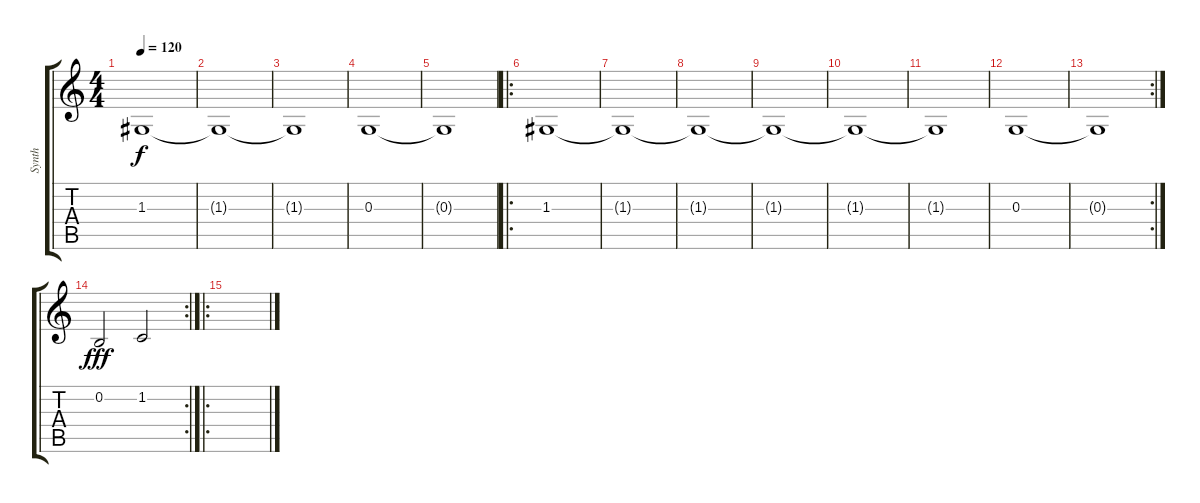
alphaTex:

\track ("Synth" "Synth") {instrument stringensemble1}
\staff {score tabs}
\tuning (E4 B3 G3 D3 A2 E2) {hide}
\ts (4 4)
\tempo 120
\clef g2
\ks c
1.3{t}.1{dy f} |
1.3{t}.1 |
1.3{t}.1 |
0.3.1 |
0.3{t}.1 |
\ro
1.3.1 |
1.3{t}.1 |
1.3{t}.1 |
1.3{t}.1 |
1.3{t}.1 |
1.3{t}.1 |
0.3.1 |
\rc 2
0.3{t}.1 |
\rc 2
0.2.2{dy fff} 1.2.2 |
\ro
